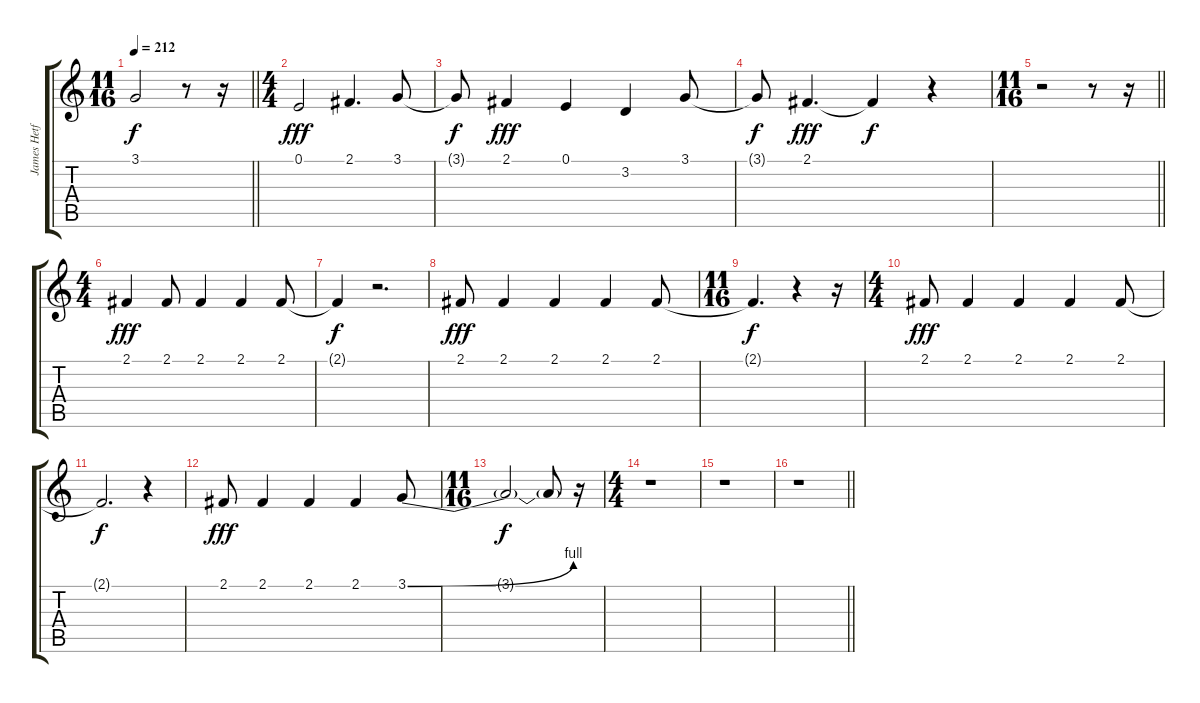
\track ("James Hetfield Voice" "James Hetf") {instrument lead6voice}
\staff {score tabs}
\tuning (E4 B3 G3 D3 A2 E2) {hide}
\ts (11 16)
\tempo 212
\clef g2
\barLineRight lightlight
\ks c
3.1{t}.2{dy f} r.8 r.16 |
\ts (4 4)
0.1.2{dy fff} 2.1.4{d} 3.1.8 |
3.1{t}.8{dy f} 2.1.4{dy fff} 0.1.4 3.2.4 3.1.8 |
3.1{t}.8{dy f} 2.1.4{d dy fff} 2.1{t}.4{dy f} r.4 |
\ts (11 16)
\barLineRight lightlight
r.2 r.8 r.16 |
\ts (4 4)
2.1.4{dy fff} 2.1.8 2.1.4 2.1.4 2.1.8 |
2.1{t}.4{dy f} r.2{d} |
2.1.8{dy fff} 2.1.4 2.1.4 2.1.4 2.1.8 |
\ts (11 16)
2.1{t}.4{d dy f} r.4 r.16 |
\ts (4 4)
2.1.8{dy fff} 2.1.4 2.1.4 2.1.4 2.1.8 |
2.1{t}.2{d dy f} r.4 |
2.1.8{dy fff} 2.1.4 2.1.4 2.1.4 3.1{be (bend 0 0 60 4)}.8 |
\ts (11 16)
3.1{t}.2{dy f} 3.1{t}.8 r.16 |
\ts (4 4)
r.1 |
r.1 |
\barLineRight lightlight
r.1
